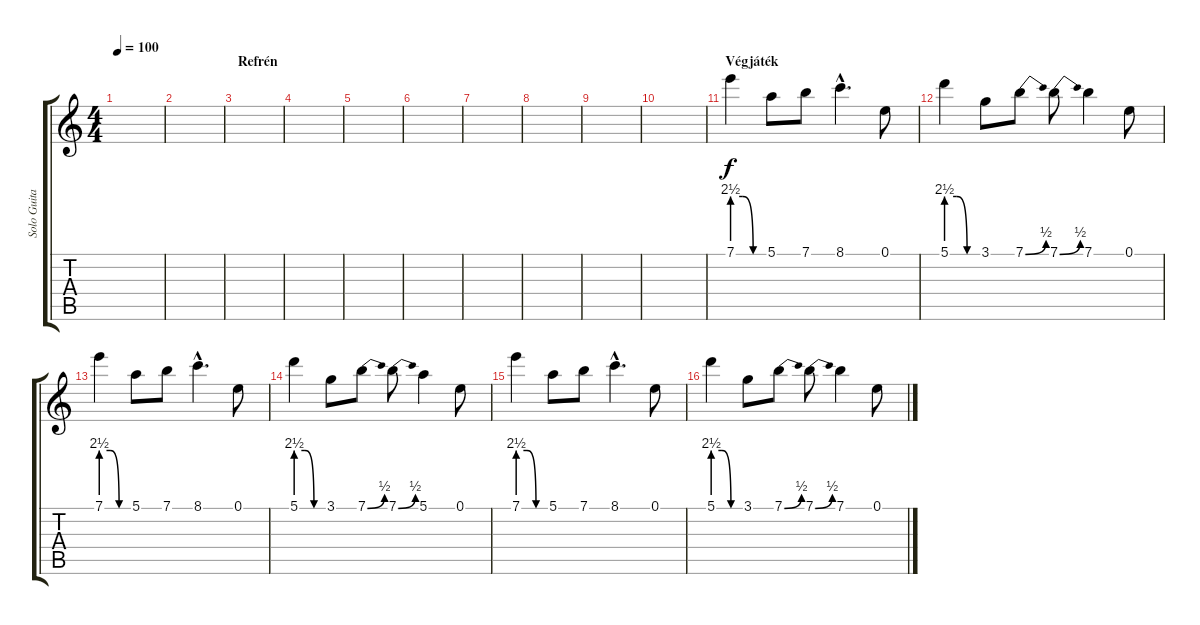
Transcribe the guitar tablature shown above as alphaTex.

\track ("Solo Guitar" "Solo Guita") {instrument electricguitarjazz}
\staff {score tabs}
\tuning (E4 B3 G3 D3 A2 E2) {hide}
\ts (4 4)
\tempo 100
\clef g2
\ks c
|
|
\section ("" "Refrén")
|
|
|
|
|
|
|
|
\section ("" "Végjáték")
7.1{be (custom 0 10 20 10 40 0 60 0)}.4 5.1.8 7.1.8 8.1{hac}.4{d} 0.1.8 |
5.1{be (custom 0 10 20 10 40 0 60 0)}.4 3.1.8 7.1{be (bend 0 0 60 2)}.8 7.1{be (bend 0 0 60 2)}.8 7.1.4 0.1.8 |
7.1{be (custom 0 10 20 10 40 0 60 0)}.4 5.1.8 7.1.8 8.1{hac}.4{d} 0.1.8 |
5.1{be (custom 0 10 20 10 40 0 60 0)}.4 3.1.8 7.1{be (bend 0 0 60 2)}.8 7.1{be (bend 0 0 60 2)}.8 5.1.4 0.1.8 |
7.1{be (custom 0 10 20 10 40 0 60 0)}.4 5.1.8 7.1.8 8.1{hac}.4{d} 0.1.8 |
5.1{be (custom 0 10 20 10 40 0 60 0)}.4 3.1.8 7.1{be (bend 0 0 60 2)}.8 7.1{be (bend 0 0 60 2)}.8 7.1.4 0.1.8
